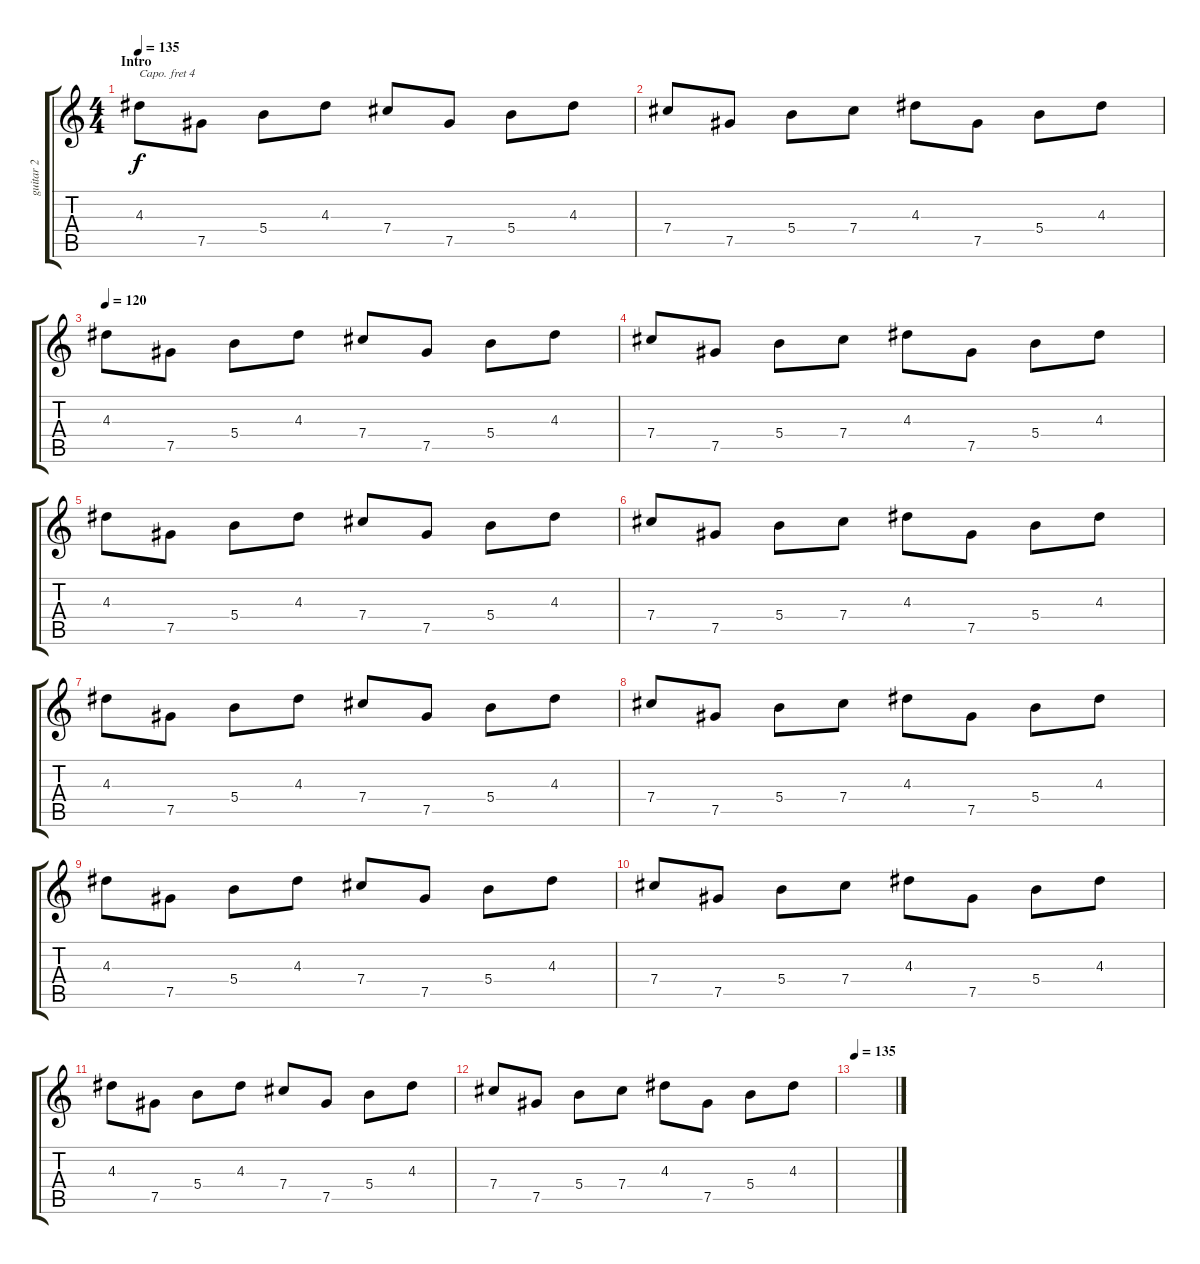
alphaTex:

\track ("guitar 2" "guitar 2") {instrument acousticguitarnylon}
\staff {score tabs}
\capo 4
\tuning (E4 B3 G3 D3 A2 E2) {hide}
\ts (4 4)
\section ("" "Intro")
\tempo 135
\tempo 120
\tempo 135
\clef g2
\ks c
4.3.8{dy f instrument acousticguitarnylon} 7.5.8 5.4.8 4.3.8 7.4.8 7.5.8 5.4.8 4.3.8 |
7.4.8 7.5.8 5.4.8 7.4.8 4.3.8 7.5.8 5.4.8 4.3.8 |
\tempo 120
4.3.8 7.5.8 5.4.8 4.3.8 7.4.8 7.5.8 5.4.8 4.3.8 |
7.4.8 7.5.8 5.4.8 7.4.8 4.3.8 7.5.8 5.4.8 4.3.8 |
4.3.8 7.5.8 5.4.8 4.3.8 7.4.8 7.5.8 5.4.8 4.3.8 |
7.4.8 7.5.8 5.4.8 7.4.8 4.3.8 7.5.8 5.4.8 4.3.8 |
4.3.8 7.5.8 5.4.8 4.3.8 7.4.8 7.5.8 5.4.8 4.3.8 |
7.4.8 7.5.8 5.4.8 7.4.8 4.3.8 7.5.8 5.4.8 4.3.8 |
4.3.8 7.5.8 5.4.8 4.3.8 7.4.8 7.5.8 5.4.8 4.3.8 |
7.4.8 7.5.8 5.4.8 7.4.8 4.3.8 7.5.8 5.4.8 4.3.8 |
4.3.8 7.5.8 5.4.8 4.3.8 7.4.8 7.5.8 5.4.8 4.3.8 |
7.4.8 7.5.8 5.4.8 7.4.8 4.3.8 7.5.8 5.4.8 4.3.8 |
\tempo 135
